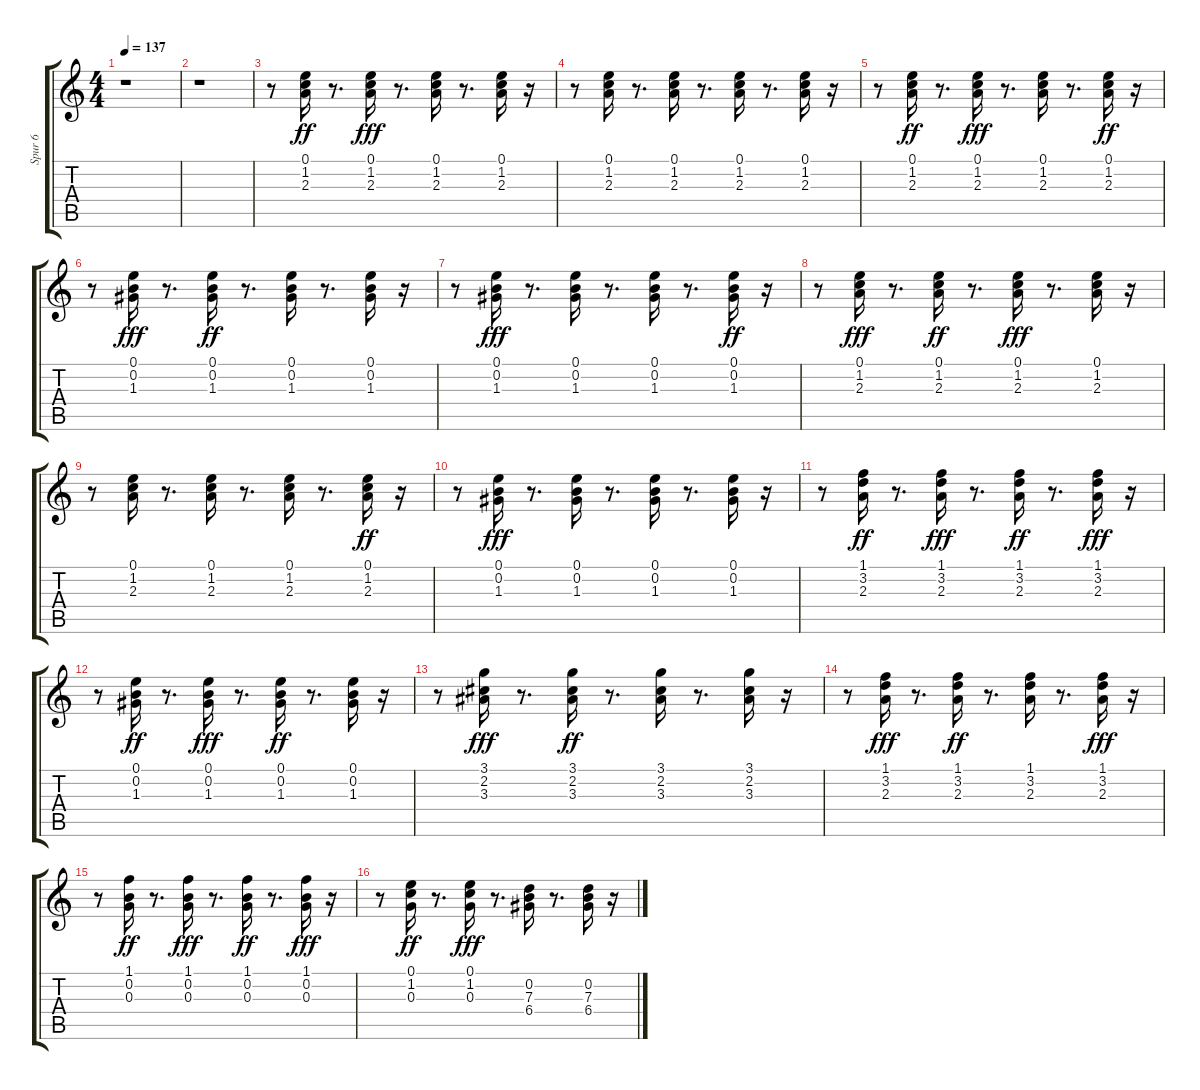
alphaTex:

\track ("Spur 6" "Spur 6") {instrument acousticguitarnylon}
\staff {score tabs}
\tuning (E4 B3 G3 D3 A2 E2) {hide}
\ts (4 4)
\tempo 137
\clef g2
\ks c
r.1{dy ff instrument acousticguitarnylon} |
r.1 |
r.8 (0.1 1.2 2.3).16 r.8{d} (0.1 1.2 2.3).16{dy fff} r.8{d} (0.1 1.2 2.3).16 r.8{d} (0.1 1.2 2.3).16 r.16 |
r.8 (0.1 1.2 2.3).16 r.8{d} (0.1 1.2 2.3).16 r.8{d} (0.1 1.2 2.3).16 r.8{d} (0.1 1.2 2.3).16 r.16 |
r.8 (0.1 1.2 2.3).16{dy ff} r.8{d} (0.1 1.2 2.3).16{dy fff} r.8{d} (0.1 1.2 2.3).16 r.8{d} (0.1 1.2 2.3).16{dy ff} r.16 |
r.8 (0.1 0.2 1.3).16{dy fff} r.8{d} (0.1 0.2 1.3).16{dy ff} r.8{d} (0.1 0.2 1.3).16 r.8{d} (0.1 0.2 1.3).16 r.16 |
r.8 (0.1 0.2 1.3).16{dy fff} r.8{d} (0.1 0.2 1.3).16 r.8{d} (0.1 0.2 1.3).16 r.8{d} (0.1 0.2 1.3).16{dy ff} r.16 |
r.8 (0.1 1.2 2.3).16{dy fff} r.8{d} (0.1 1.2 2.3).16{dy ff} r.8{d} (0.1 1.2 2.3).16{dy fff} r.8{d} (0.1 1.2 2.3).16 r.16 |
r.8 (0.1 1.2 2.3).16 r.8{d} (0.1 1.2 2.3).16 r.8{d} (0.1 1.2 2.3).16 r.8{d} (0.1 1.2 2.3).16{dy ff} r.16 |
r.8 (0.1 0.2 1.3).16{dy fff} r.8{d} (0.1 0.2 1.3).16 r.8{d} (0.1 0.2 1.3).16 r.8{d} (0.1 0.2 1.3).16 r.16 |
r.8 (1.1 3.2 2.3).16{dy ff} r.8{d} (1.1 3.2 2.3).16{dy fff} r.8{d} (1.1 3.2 2.3).16{dy ff} r.8{d} (1.1 3.2 2.3).16{dy fff} r.16 |
r.8 (0.1 0.2 1.3).16{dy ff} r.8{d} (0.1 0.2 1.3).16{dy fff} r.8{d} (0.1 0.2 1.3).16{dy ff} r.8{d} (0.1 0.2 1.3).16 r.16 |
r.8 (3.1 2.2 3.3).16{dy fff} r.8{d} (3.1 2.2 3.3).16{dy ff} r.8{d} (3.1 2.2 3.3).16 r.8{d} (3.1 2.2 3.3).16 r.16 |
r.8 (1.1 3.2 2.3).16{dy fff} r.8{d} (1.1 3.2 2.3).16{dy ff} r.8{d} (1.1 3.2 2.3).16 r.8{d} (1.1 3.2 2.3).16{dy fff} r.16 |
r.8 (1.1 0.2 0.3).16{dy ff} r.8{d} (1.1 0.2 0.3).16{dy fff} r.8{d} (1.1 0.2 0.3).16{dy ff} r.8{d} (1.1 0.2 0.3).16{dy fff} r.16 |
r.8 (0.1 1.2 0.3).16{dy ff} r.8{d} (0.1 1.2 0.3).16{dy fff} r.8{d} (0.2 7.3 6.4).16 r.8{d} (0.2 7.3 6.4).16 r.16
